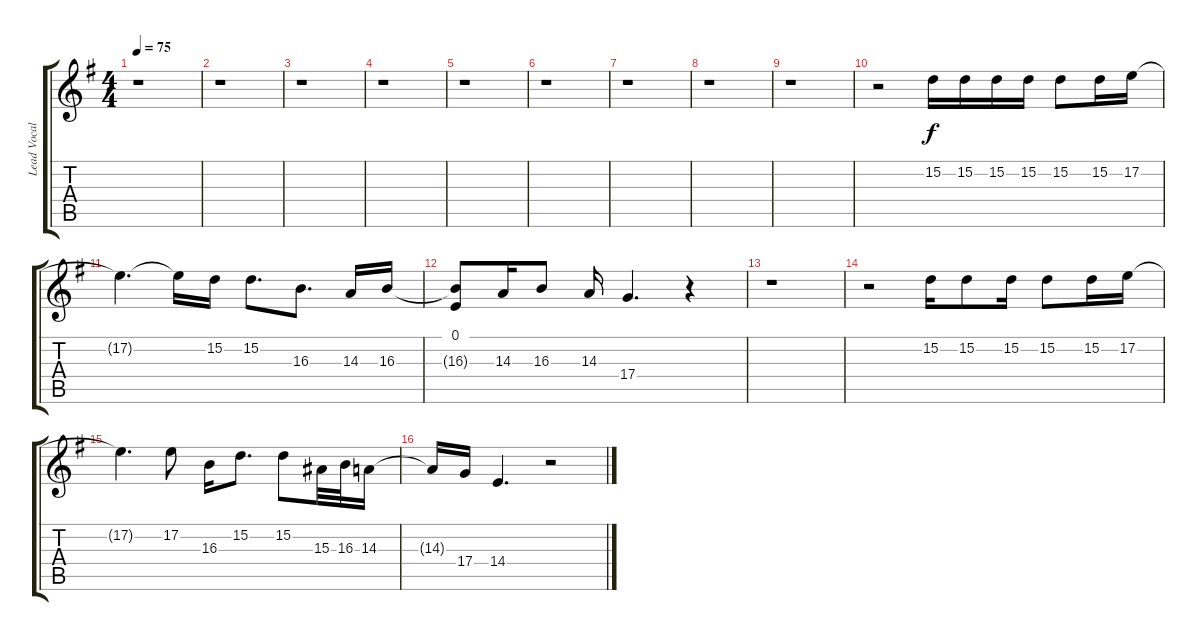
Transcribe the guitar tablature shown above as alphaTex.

\track ("Lead Vocal" "Lead Vocal") {instrument flute}
\staff {score tabs}
\tuning (E4 B3 G3 D3 A2 E2) {hide}
\ts (4 4)
\tempo 75
\clef g2
\ks eminor
r.1{dy f instrument flute} |
r.1 |
r.1 |
r.1 |
r.1 |
r.1 |
r.1 |
r.1 |
r.1 |
r.2 15.2.16 15.2.16 15.2.16 15.2.16 15.2.8 15.2.16 17.2.16 |
17.2{t}.4{d} 17.2{t}.16 15.2.16 15.2.8{d} 16.3.8{d} 14.3.16 16.3.16 |
(0.1 16.3{t}).8 14.3.16 16.3.8 14.3.16 17.4.4{d} r.4 |
r.1 |
r.2 15.2.16 15.2.8 15.2.16 15.2.8 15.2.16 17.2.16 |
17.2{t}.4{d} 17.2.8 16.3.16 15.2.8{d} 15.2.8 15.3.32 16.3.32 14.3.16 |
14.3{t}.16 17.4.16 14.4.4{d} r.2
